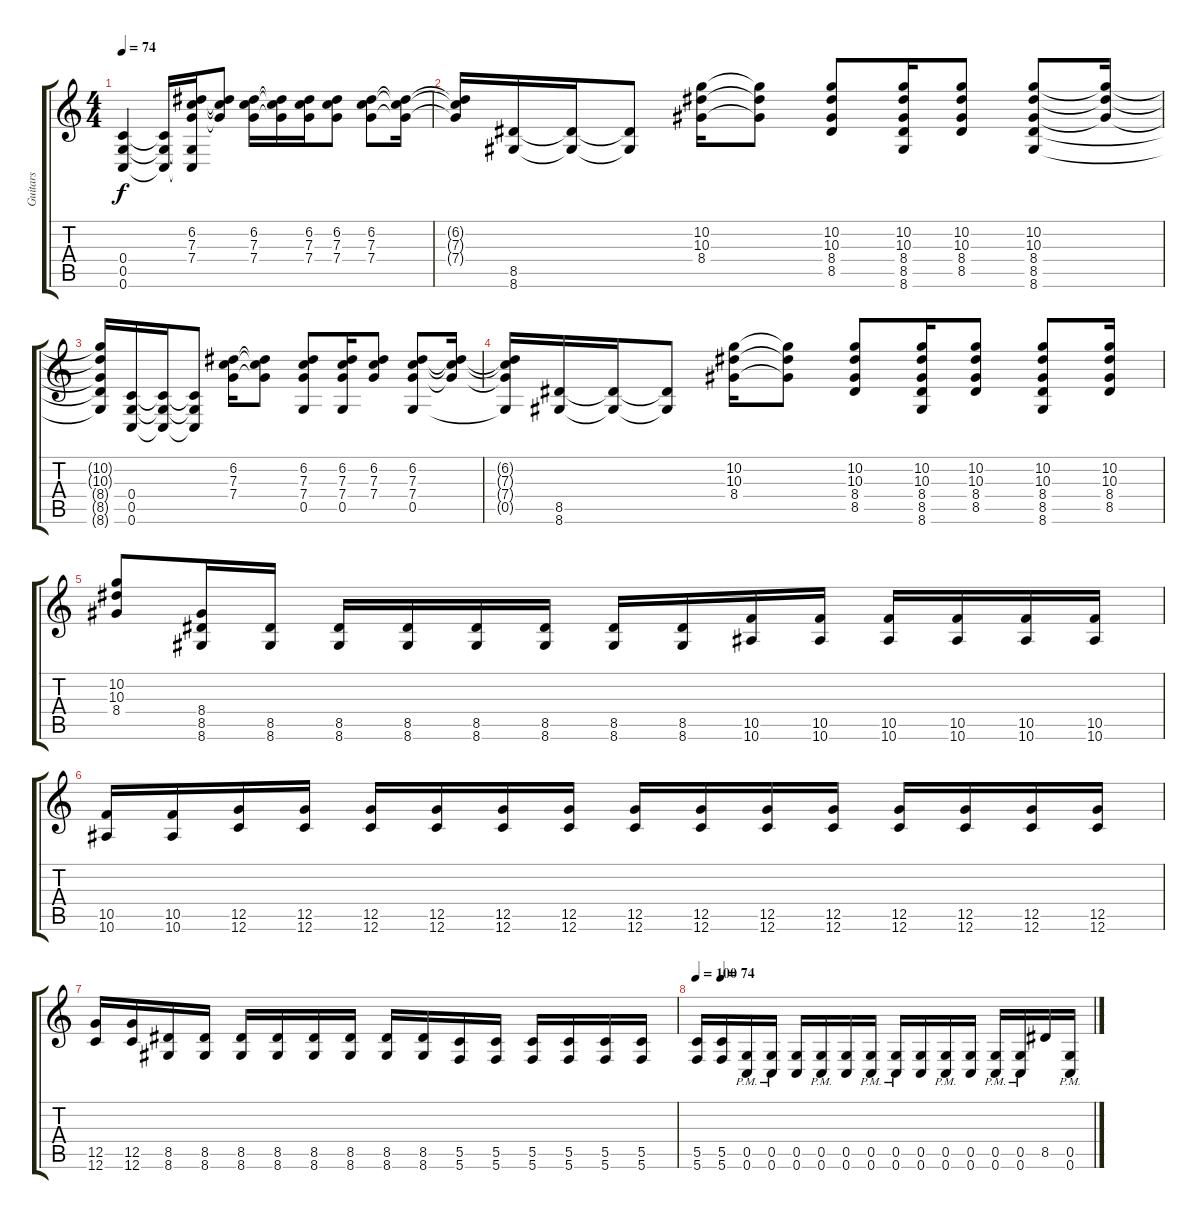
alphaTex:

\track ("Guitars" "Guitars") {instrument distortionguitar}
\staff {score tabs}
\tuning (D4 A3 F3 C3 G2 C2) {hide}
\ts (4 4)
\tempo 74
\clef g2
\ks c
(0.4 0.5 0.6).4{dy f} (0.4{t} 0.5{t} 0.6{t}).16 (6.2 7.3 7.4 0.5{t} 0.6{t}).16 (6.2{t} 7.3{t} 7.4{t}).8 (6.2 7.3 7.4).16 (6.2{t} 7.3{t} 7.4{t}).16 (6.2 7.3 7.4).16 (6.2 7.3 7.4).8 (6.2 7.3 7.4).8 (6.2{t} 7.3{t} 7.4{t}).16 |
(6.2{t} 7.3{t} 7.4{t}).16 (8.5 8.6).16 (8.5{t} 8.6{t}).16 (8.5{t} 8.6{t}).8 (10.2 10.3 8.4).16 (10.2{t} 10.3{t} 8.4{t}).8 (10.2 10.3 8.4 8.5).8 (10.2 10.3 8.4 8.5 8.6).16 (10.2 10.3 8.4 8.5).8 (10.2 10.3 8.4 8.5 8.6).8 (10.2{t} 10.3{t} 8.4{t}).16 |
(10.2{t} 10.3{t} 8.4{t} 8.5{t} 8.6{t}).16 (0.4 0.5 0.6).16 (0.4{t} 0.5{t} 0.6{t}).16 (0.4{t} 0.5{t} 0.6{t}).8 (6.2 7.3 7.4).16 (6.2{t} 7.3{t} 7.4{t}).8 (6.2 7.3 7.4 0.5).8 (6.2 7.3 7.4 0.5).16 (6.2 7.3 7.4).8 (6.2 7.3 7.4 0.5).8 (6.2{t} 7.3{t} 7.4{t}).16 |
(6.2{t} 7.3{t} 7.4{t} 0.5{t}).16 (8.5 8.6).16 (8.5{t} 8.6{t}).16 (8.5{t} 8.6{t}).8 (10.2 10.3 8.4).16 (10.2{t} 10.3{t} 8.4{t}).8 (10.2 10.3 8.4 8.5).8 (10.2 10.3 8.4 8.5 8.6).16 (10.2 10.3 8.4 8.5).8 (10.2 10.3 8.4 8.5 8.6).8 (10.2 10.3 8.4 8.5).16 |
(10.2 10.3 8.4).8 (8.4 8.5 8.6).16 (8.5 8.6).16 (8.5 8.6).16 (8.5 8.6).16 (8.5 8.6).16 (8.5 8.6).16 (8.5 8.6).16 (8.5 8.6).16 (10.5 10.6).16 (10.5 10.6).16 (10.5 10.6).16 (10.5 10.6).16 (10.5 10.6).16 (10.5 10.6).16 |
(10.5 10.6).16 (10.5 10.6).16 (12.5 12.6).16 (12.5 12.6).16 (12.5 12.6).16 (12.5 12.6).16 (12.5 12.6).16 (12.5 12.6).16 (12.5 12.6).16 (12.5 12.6).16 (12.5 12.6).16 (12.5 12.6).16 (12.5 12.6).16 (12.5 12.6).16 (12.5 12.6).16 (12.5 12.6).16 |
(12.5 12.6).16 (12.5 12.6).16 (8.5 8.6).16 (8.5 8.6).16 (8.5 8.6).16 (8.5 8.6).16 (8.5 8.6).16 (8.5 8.6).16 (8.5 8.6).16 (8.5 8.6).16 (5.5 5.6).16 (5.5 5.6).16 (5.5 5.6).16 (5.5 5.6).16 (5.5 5.6).16 (5.5 5.6).16 |
\tempo 100
\tempo (74 0.0625)
(5.5 5.6).16 (5.5 5.6).16 (0.5{pm} 0.6{pm}).16 (0.5{pm} 0.6{pm}).16 (0.5 0.6).16 (0.5{pm} 0.6{pm}).16 (0.5 0.6).16 (0.5{pm} 0.6{pm}).16 (0.5{pm} 0.6{pm}).16 (0.5 0.6).16 (0.5{pm} 0.6{pm}).16 (0.5 0.6).16 (0.5{pm} 0.6{pm}).16 (0.5{pm} 0.6{pm}).16 8.5.16 (0.5{pm} 0.6{pm}).16
